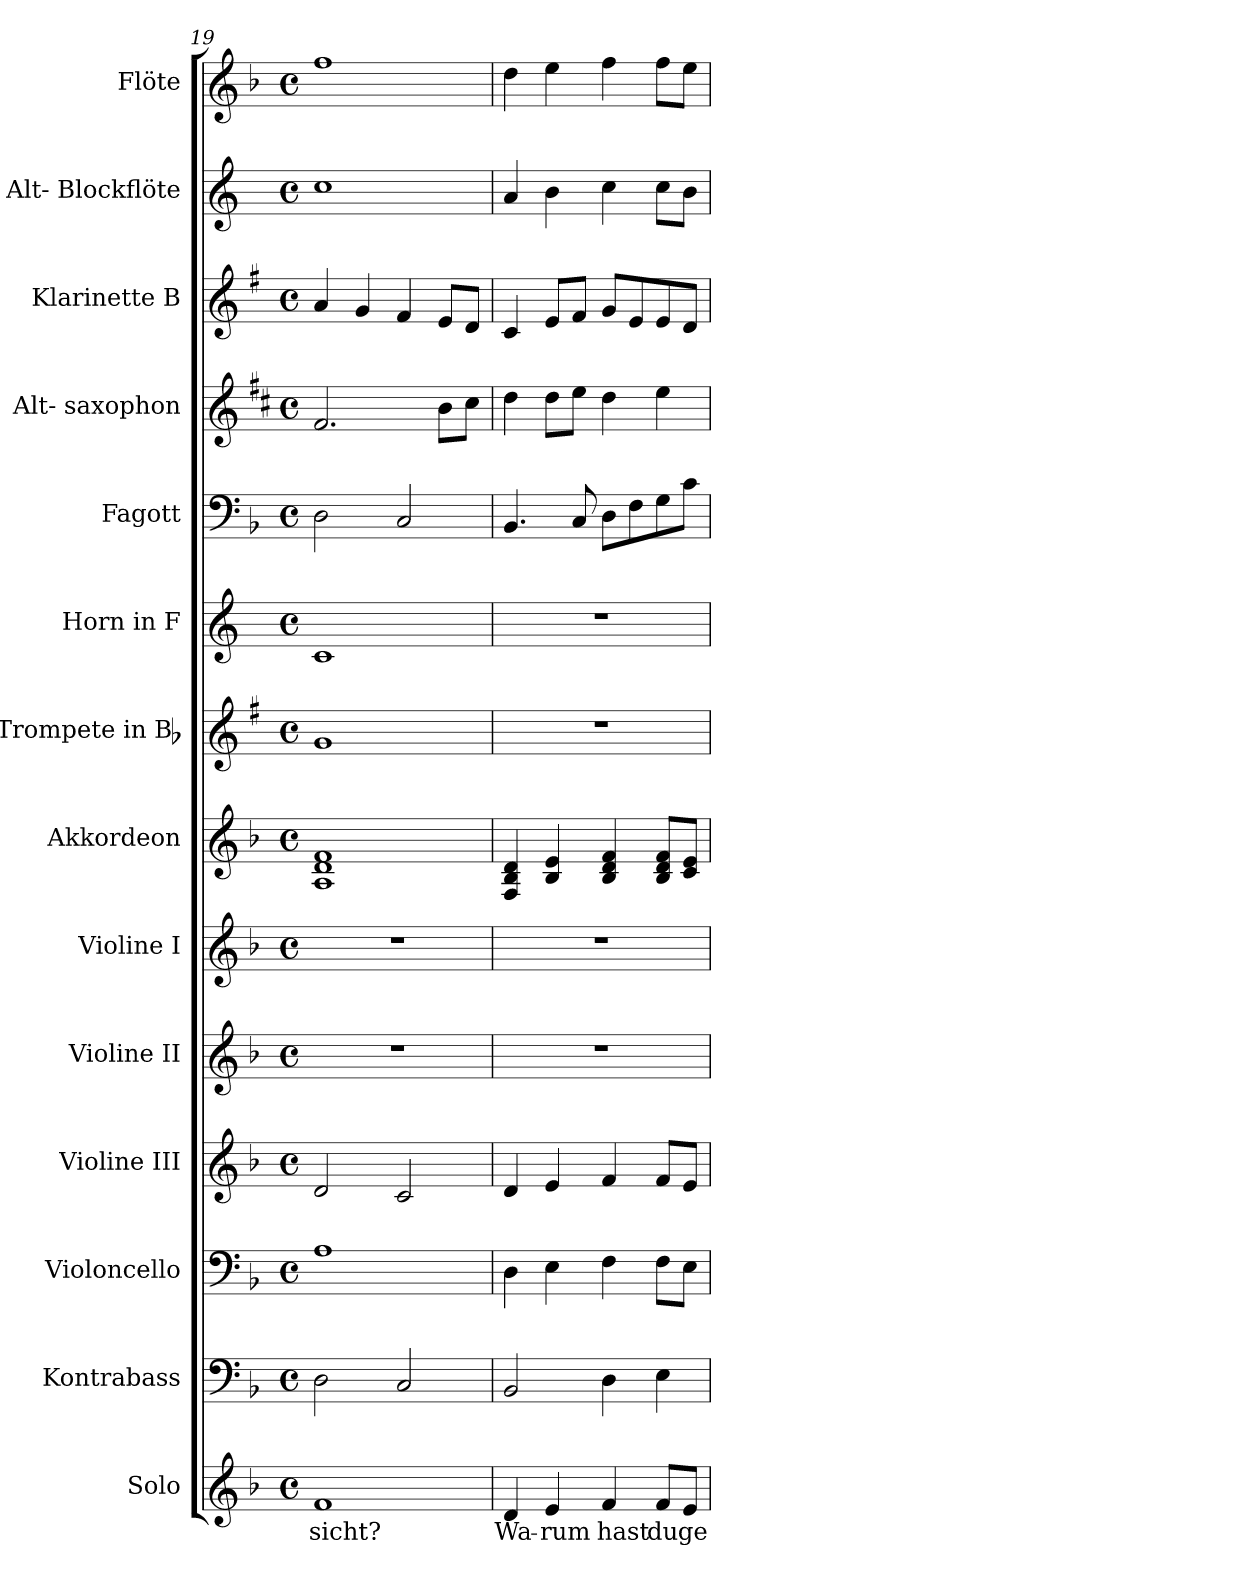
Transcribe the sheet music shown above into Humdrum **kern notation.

**kern	**text	**kern	**kern	**kern	**kern	**kern	**kern	**kern	**kern	**kern	**kern	**kern	**kern	**kern
*part14	*part14	*part13	*part12	*part11	*part10	*part9	*part8	*part7	*part6	*part5	*part4	*part3	*part2	*part1
*staff14	*staff14	*staff13	*staff12	*staff11	*staff10	*staff9	*staff8	*staff7	*staff6	*staff5	*staff4	*staff3	*staff2	*staff1
*I"Solo	*	*I"Kontrabass	*I"Violoncello	*I"Violine III	*I"Violine II	*I"Violine I	*I"Akkordeon	*I"Trompete in Bb	*I"Horn in F	*I"Fagott	*I"Alt- saxophon	*I"Klarinette B	*I"Alt- Blockflöte	*I"Flöte
*I'Solo	*	*I'Kb.	*I'Vc.	*I'Vln. III	*I'Vln. II	*I'Vln. I	*I'Akk.	*I'Tpt.	*I'Hn.	*I'Fgt.	*I'ASax.	*I'Kl.	*I'ABfl.	*I'Fl.
!!LO:PB:g=z
*clefG2	*	*clefF4	*clefF4	*clefG2	*clefG2	*clefG2	*clefG2	*clefG2	*clefG2	*clefF4	*clefG2	*clefG2	*clefG2	*clefG2
*	*	*ITrd7c12	*	*	*	*	*	*ITrd1c2	*ITrd4c7	*	*ITrd5c9	*ITrd1c2	*ITrd-3c-5	*
*k[b-]	*	*k[b-]	*k[b-]	*k[b-]	*k[b-]	*k[b-]	*k[b-]	*k[b-]	*k[b-]	*k[b-]	*k[b-]	*k[b-]	*k[b-]	*k[b-]
*d:	*	*d:	*d:	*d:	*d:	*d:	*d:	*d:	*d:	*d:	*d:	*d:	*d:	*d:
*M4/4	*	*M4/4	*M4/4	*M4/4	*M4/4	*M4/4	*M4/4	*M4/4	*M4/4	*M4/4	*M4/4	*M4/4	*M4/4	*M4/4
*met(c)	*	*met(c)	*met(c)	*met(c)	*met(c)	*met(c)	*met(c)	*met(c)	*met(c)	*met(c)	*met(c)	*met(c)	*met(c)	*met(c)
=19	=19	=19	=19	=19	=19	=19	=19	=19	=19	=19	=19	=19	=19	=19
!	!LO:LY:b:color=#000000	!	!	!	!	!	!	!	!	!	!	!	!	!
1fi	-sicht?	2DDi\	1Ai	2di/	1r	1r	1Ai 1di 1fi	1fi	1Fi	2Di\	2.Ai/	4gi/	1ffi	1ffi
.	.	.	.	.	.	.	.	.	.	.	.	4fi/	.	.
.	.	2CCi/	.	2ci/	.	.	.	.	.	2Ci/	.	4ei/	.	.
.	.	.	.	.	.	.	.	.	.	.	8di\L	8di/L	.	.
.	.	.	.	.	.	.	.	.	.	.	8ei\J	8ci/J	.	.
=20	=20	=20	=20	=20	=20	=20	=20	=20	=20	=20	=20	=20	=20	=20
!	!LO:LY:b:color=#000000	!	!	!	!	!	!	!	!	!	!	!	!	!
4di/	Wa-	2BBB-i/	4Di\	4di/	1r	1r	4Fi/ 4B-i 4di	1r	1r	4.BB-i/	4fi\	4B-i/	4ddi/	4ddi\
!	!LO:LY:b:color=#000000	!	!	!	!	!	!	!	!	!	!	!	!	!
4ei/	-rum	.	4Ei\	4ei/	.	.	4B-i/ 4ei	.	.	.	8fi\L	8di/L	4eei\	4eei\
.	.	.	.	.	.	.	.	.	.	8Ci/	8gi\J	8ei/J	.	.
!	!LO:LY:b:color=#000000	!	!	!	!	!	!	!	!	!	!	!	!	!
4fi/	hast	4DDi\	4Fi\	4fi/	.	.	4B-i/ 4di 4fi	.	.	8Di\L	4fi\	8fi/L	4ffi\	4ffi\
.	.	.	.	.	.	.	.	.	.	8Fi\	.	8di/	.	.
!	!LO:LY:b:color=#000000	!	!	!	!	!	!	!	!	!	!	!	!	!
8fi/L	du	4EEi\	8Fi\L	8fi/L	.	.	8B-i/ 8di 8fiL	.	.	8Gi\	4gi\	8di/	8ffi\L	8ffi\L
!	!LO:LY:b:color=#000000	!	!	!	!	!	!	!	!	!	!	!	!	!
8ei/J	ge-	.	8Ei\J	8ei/J	.	.	8ci/ 8eiJ	.	.	8ci\J	.	8ci/J	8eei\J	8eei\J
=	=	=	=	=	=	=	=	=	=	=	=	=	=	=
*-	*-	*-	*-	*-	*-	*-	*-	*-	*-	*-	*-	*-	*-	*-
